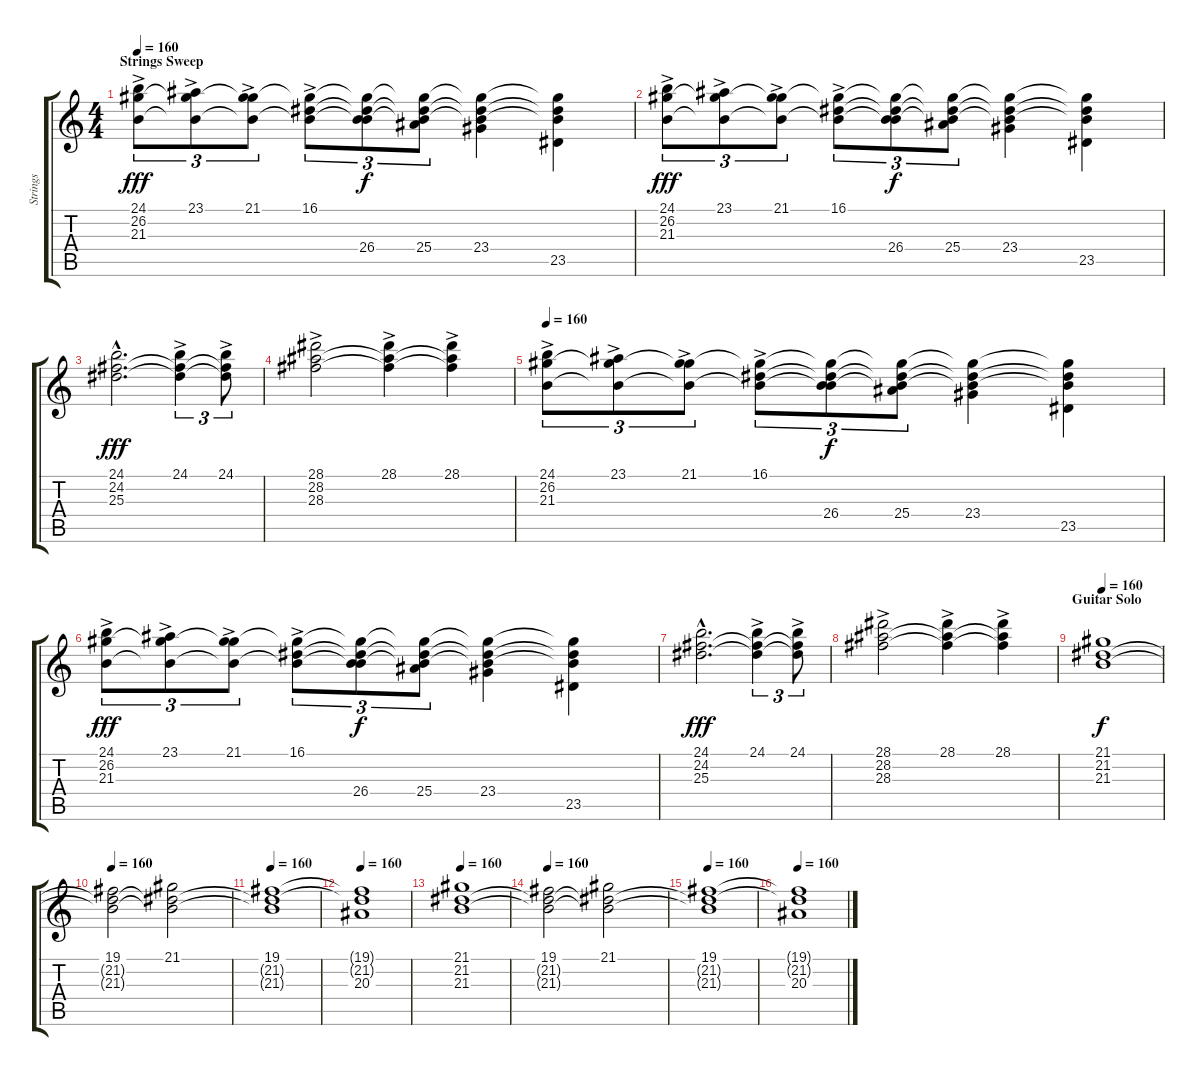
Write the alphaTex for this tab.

\track ("Strings" "Strings") {instrument stringensemble1}
\staff {score tabs}
\tuning (B3 Gb3 D3 A2 E2 B1) {hide}
\ts (4 4)
\section ("" "Strings Sweep")
\tempo 160
\clef g2
\ks c
(24.1{ac} 26.2 21.3).8{tu (3 2) dy fff} (23.1{ac} 26.2{t} 21.3{t}).8{tu (3 2)} (21.1{ac} 26.2{t} 21.3{t}).8{tu (3 2)} (16.1{ac} 26.2{t} 21.3{t}).8{tu (3 2)} (16.1{t} 26.2{t} 21.3{t} 26.4).8{tu (3 2) dy f} (16.1{t} 26.2{t} 21.3{t} 25.4).8{tu (3 2)} (16.1{t} 26.2{t} 21.3{t} 23.4).4 (16.1{t} 26.2{t} 21.3{t} 23.5).4 |
(24.1{ac} 26.2 21.3).8{tu (3 2) dy fff} (23.1{ac} 26.2{t} 21.3{t}).8{tu (3 2)} (21.1{ac} 26.2{t} 21.3{t}).8{tu (3 2)} (16.1{ac} 26.2{t} 21.3{t}).8{tu (3 2)} (16.1{t} 26.2{t} 21.3{t} 26.4).8{tu (3 2) dy f} (16.1{t} 26.2{t} 21.3{t} 25.4).8{tu (3 2)} (16.1{t} 26.2{t} 21.3{t} 23.4).4 (16.1{t} 26.2{t} 21.3{t} 23.5).4 |
(24.1{hac} 24.2{hac} 25.3{hac}).2{d dy fff} (24.1{ac} 24.2{t} 25.3{t}).4{tu (3 2)} (24.1{ac} 24.2{t} 25.3{t}).8{tu (3 2)} |
(28.1{ac} 28.2 28.3).2 (28.1{ac} 28.2{t} 28.3{t}).4 (28.1{ac} 28.2{t} 28.3{t}).4 |
\tempo 160
(24.1{ac} 26.2 21.3).8{tu (3 2)} (23.1{ac} 26.2{t} 21.3{t}).8{tu (3 2)} (21.1{ac} 26.2{t} 21.3{t}).8{tu (3 2)} (16.1{ac} 26.2{t} 21.3{t}).8{tu (3 2)} (16.1{t} 26.2{t} 21.3{t} 26.4).8{tu (3 2) dy f} (16.1{t} 26.2{t} 21.3{t} 25.4).8{tu (3 2)} (16.1{t} 26.2{t} 21.3{t} 23.4).4 (16.1{t} 26.2{t} 21.3{t} 23.5).4 |
(24.1{ac} 26.2 21.3).8{tu (3 2) dy fff} (23.1{ac} 26.2{t} 21.3{t}).8{tu (3 2)} (21.1{ac} 26.2{t} 21.3{t}).8{tu (3 2)} (16.1{ac} 26.2{t} 21.3{t}).8{tu (3 2)} (16.1{t} 26.2{t} 21.3{t} 26.4).8{tu (3 2) dy f} (16.1{t} 26.2{t} 21.3{t} 25.4).8{tu (3 2)} (16.1{t} 26.2{t} 21.3{t} 23.4).4 (16.1{t} 26.2{t} 21.3{t} 23.5).4 |
(24.1{hac} 24.2{hac} 25.3{hac}).2{d dy fff} (24.1{ac} 24.2{t} 25.3{t}).4{tu (3 2)} (24.1{ac} 24.2{t} 25.3{t}).8{tu (3 2)} |
(28.1{ac} 28.2 28.3).2 (28.1{ac} 28.2{t} 28.3{t}).4 (28.1{ac} 28.2{t} 28.3{t}).4 |
\section ("" "Guitar Solo")
\tempo 160
(21.1 21.2 21.3).1{dy f} |
\tempo 160
(19.1 21.2{t} 21.3{t}).2 (21.1 21.2{t} 21.3{t}).2 |
\tempo 160
(19.1 21.2{t} 21.3{t}).1 |
\tempo 160
(19.1{t} 21.2{t} 20.3).1 |
\tempo 160
(21.1 21.2 21.3).1 |
\tempo 160
(19.1 21.2{t} 21.3{t}).2 (21.1 21.2{t} 21.3{t}).2 |
\tempo 160
(19.1 21.2{t} 21.3{t}).1 |
\tempo 160
(19.1{t} 21.2{t} 20.3).1
